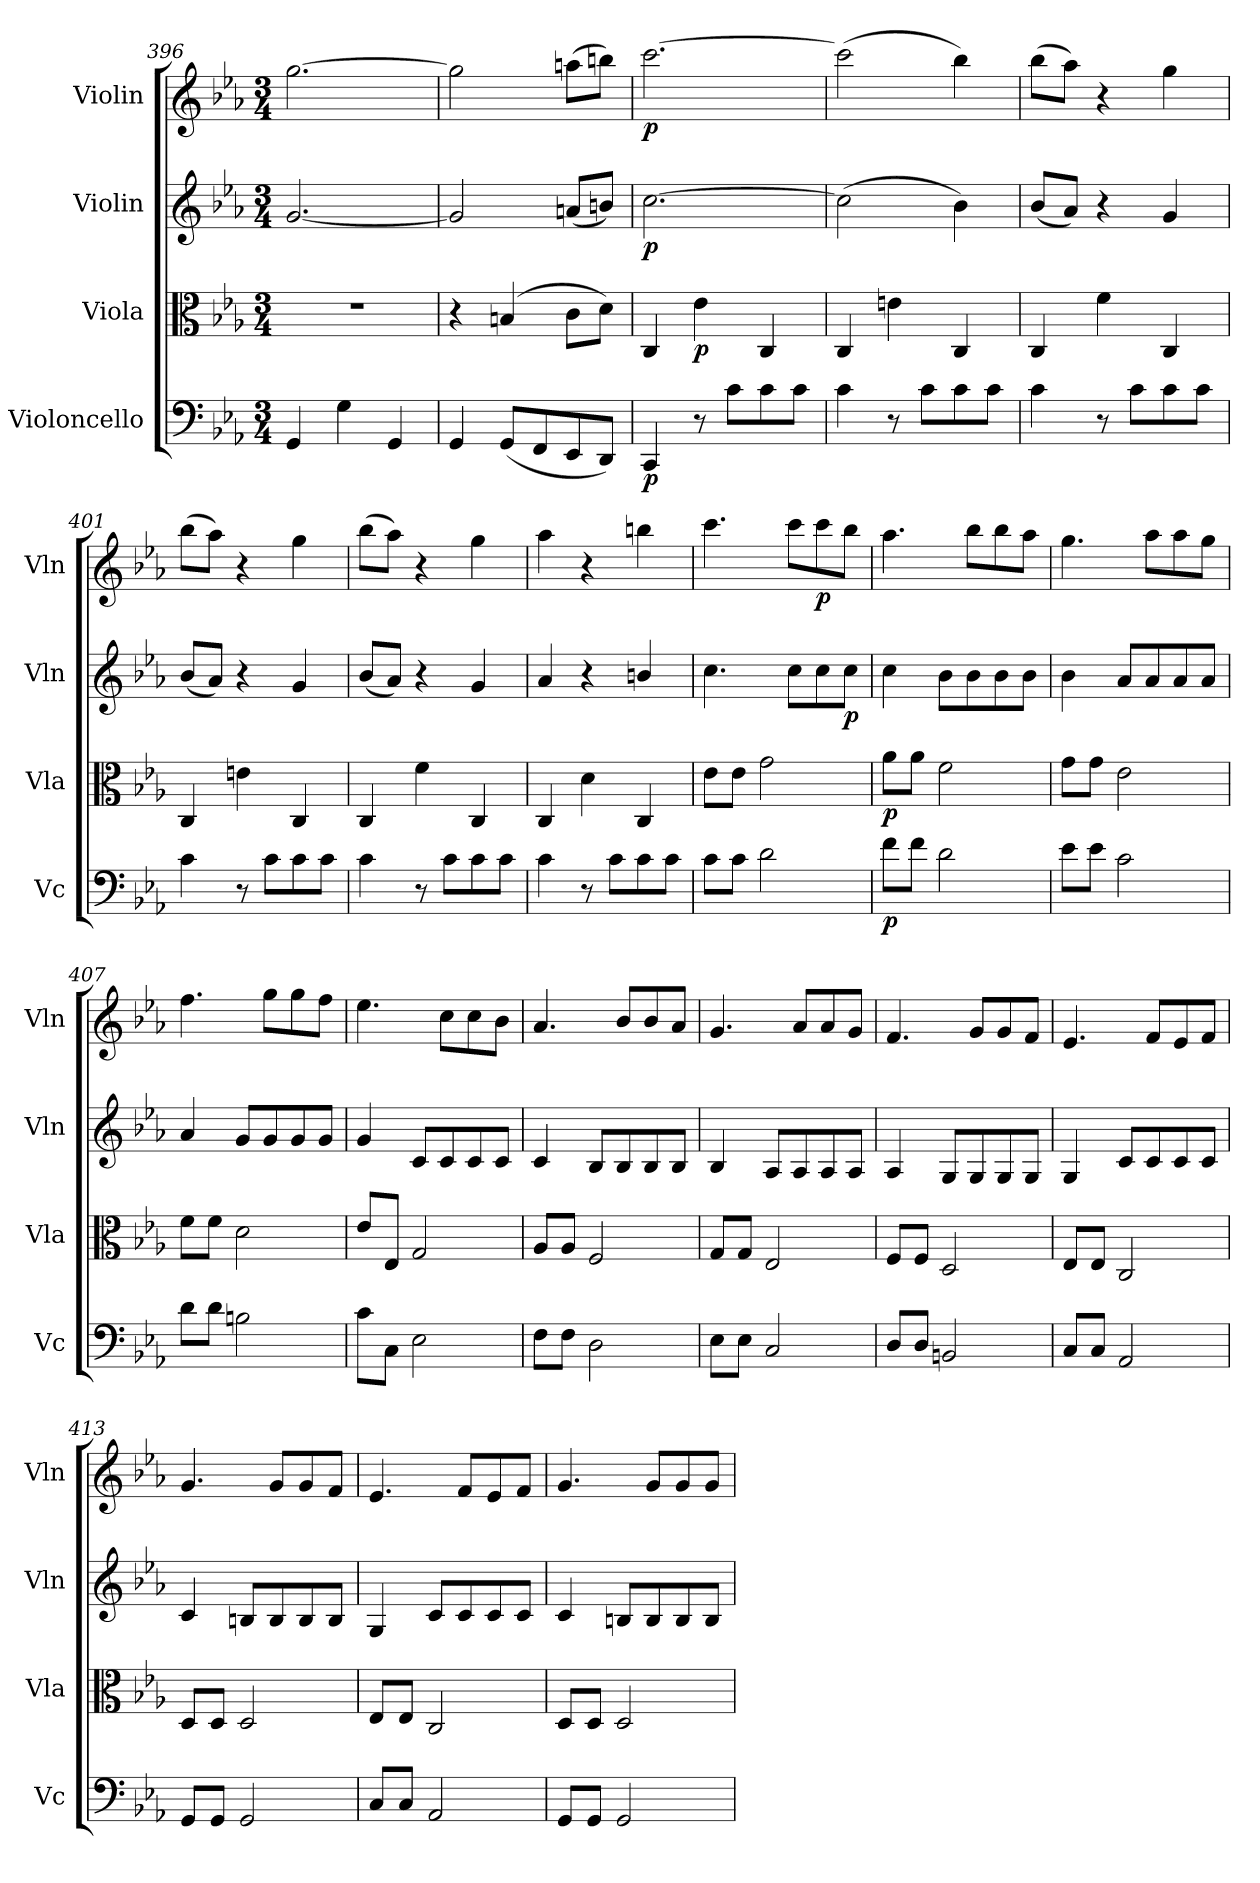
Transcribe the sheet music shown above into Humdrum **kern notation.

**kern	**dynam	**kern	**dynam	**kern	**dynam	**kern	**dynam
*part4	*part4	*part3	*part3	*part2	*part2	*part1	*part1
*staff4	*staff4	*staff3	*staff3	*staff2	*staff2	*staff1	*staff1
*I"Violoncello	*	*I"Viola	*	*I"Violin	*	*I"Violin	*
*I'Vc	*	*I'Vla	*	*I'Vln	*	*I'Vln	*
*clefF4	*	*clefC3	*	*clefG2	*	*clefG2	*
*k[b-e-a-]	*	*k[b-e-a-]	*	*k[b-e-a-]	*	*k[b-e-a-]	*
*M3/4	*	*M3/4	*	*M3/4	*	*M3/4	*
=396	=396	=396	=396	=396	=396	=396	=396
4GG/	.	2.r	.	[2.g/	.	[2.gg\	.
4G\	.	.	.	.	.	.	.
4GG/	.	.	.	.	.	.	.
=397	=397	=397	=397	=397	=397	=397	=397
4GG/	.	4r	.	2g/]	.	2gg\]	.
(8GG/L	.	(4Bn/	.	.	.	.	.
8FF/	.	.	.	.	.	.	.
8EE-/	.	8c\L	.	(8an/L	.	(8aan\L	.
8DD/J)	.	8d\J)	.	8bn/J)	.	8bbn\J)	.
=398	=398	=398	=398	=398	=398	=398	=398
4CC/	p	4C/	.	[2.cc\	p	[2.ccc\	p
8r	.	4e-\	p	.	.	.	.
8c\L	.	.	.	.	.	.	.
8c\	.	4C/	.	.	.	.	.
8c\J	.	.	.	.	.	.	.
=399	=399	=399	=399	=399	=399	=399	=399
4c\	.	4C/	.	(2cc\]	.	(2ccc\]	.
8r	.	4en\	.	.	.	.	.
8c\L	.	.	.	.	.	.	.
8c\	.	4C/	.	4b-\)	.	4bb-\)	.
8c\J	.	.	.	.	.	.	.
=400	=400	=400	=400	=400	=400	=400	=400
4c\	.	4C/	.	(8b-/L	.	(8bb-\L	.
.	.	.	.	8a-/J)	.	8aa-\J)	.
8r	.	4f\	.	4r	.	4r	.
8c\L	.	.	.	.	.	.	.
8c\	.	4C/	.	4g/	.	4gg\	.
8c\J	.	.	.	.	.	.	.
=401	=401	=401	=401	=401	=401	=401	=401
4c\	.	4C/	.	(8b-/L	.	(8bb-\L	.
.	.	.	.	8a-/J)	.	8aa-\J)	.
8r	.	4en\	.	4r	.	4r	.
8c\L	.	.	.	.	.	.	.
8c\	.	4C/	.	4g/	.	4gg\	.
8c\J	.	.	.	.	.	.	.
=402	=402	=402	=402	=402	=402	=402	=402
4c\	.	4C/	.	(8b-/L	.	(8bb-\L	.
.	.	.	.	8a-/J)	.	8aa-\J)	.
8r	.	4f\	.	4r	.	4r	.
8c\L	.	.	.	.	.	.	.
8c\	.	4C/	.	4g/	.	4gg\	.
8c\J	.	.	.	.	.	.	.
=403	=403	=403	=403	=403	=403	=403	=403
4c\	.	4C/	.	4a-/	.	4aa-\	.
8r	.	4d\	.	4r	.	4r	.
8c\L	.	.	.	.	.	.	.
8c\	.	4C/	.	4bn/	.	4bbn\	.
8c\J	.	.	.	.	.	.	.
=404	=404	=404	=404	=404	=404	=404	=404
8c\L	.	8e-\L	.	4.cc\	.	4.ccc\	.
8c\J	.	8e-\J	.	.	.	.	.
2d\	.	2g\	.	.	.	.	.
.	.	.	.	8cc\L	.	8ccc\L	.
.	.	.	.	8cc\	.	8ccc\	p
.	.	.	.	8cc\J	p	8bb-\J	.
=405	=405	=405	=405	=405	=405	=405	=405
8f\L	p	8a-\L	p	4cc\	.	4.aa-\	.
8f\J	.	8a-\J	.	.	.	.	.
2d\	.	2f\	.	8b-\L	.	.	.
.	.	.	.	8b-\	.	8bb-\L	.
.	.	.	.	8b-\	.	8bb-\	.
.	.	.	.	8b-\J	.	8aa-\J	.
=406	=406	=406	=406	=406	=406	=406	=406
8e-\L	.	8g\L	.	4b-\	.	4.gg\	.
8e-\J	.	8g\J	.	.	.	.	.
2c\	.	2e-\	.	8a-/L	.	.	.
.	.	.	.	8a-/	.	8aa-\L	.
.	.	.	.	8a-/	.	8aa-\	.
.	.	.	.	8a-/J	.	8gg\J	.
=407	=407	=407	=407	=407	=407	=407	=407
8d\L	.	8f\L	.	4a-/	.	4.ff\	.
8d\J	.	8f\J	.	.	.	.	.
2Bn\	.	2d\	.	8g/L	.	.	.
.	.	.	.	8g/	.	8gg\L	.
.	.	.	.	8g/	.	8gg\	.
.	.	.	.	8g/J	.	8ff\J	.
=408	=408	=408	=408	=408	=408	=408	=408
8c\L	.	8e-/L	.	4g/	.	4.ee-\	.
8C\J	.	8E-/J	.	.	.	.	.
2E-\	.	2G/	.	8c/L	.	.	.
.	.	.	.	8c/	.	8cc\L	.
.	.	.	.	8c/	.	8cc\	.
.	.	.	.	8c/J	.	8b-\J	.
=409	=409	=409	=409	=409	=409	=409	=409
8F\L	.	8A-/L	.	4c/	.	4.a-/	.
8F\J	.	8A-/J	.	.	.	.	.
2D\	.	2F/	.	8B-/L	.	.	.
.	.	.	.	8B-/	.	8b-/L	.
.	.	.	.	8B-/	.	8b-/	.
.	.	.	.	8B-/J	.	8a-/J	.
=410	=410	=410	=410	=410	=410	=410	=410
8E-\L	.	8G/L	.	4B-/	.	4.g/	.
8E-\J	.	8G/J	.	.	.	.	.
2C/	.	2E-/	.	8A-/L	.	.	.
.	.	.	.	8A-/	.	8a-/L	.
.	.	.	.	8A-/	.	8a-/	.
.	.	.	.	8A-/J	.	8g/J	.
=411	=411	=411	=411	=411	=411	=411	=411
8D/L	.	8F/L	.	4A-/	.	4.f/	.
8D/J	.	8F/J	.	.	.	.	.
2BBn/	.	2D/	.	8G/L	.	.	.
.	.	.	.	8G/	.	8g/L	.
.	.	.	.	8G/	.	8g/	.
.	.	.	.	8G/J	.	8f/J	.
=412	=412	=412	=412	=412	=412	=412	=412
8C/L	.	8E-/L	.	4G/	.	4.e-/	.
8C/J	.	8E-/J	.	.	.	.	.
2AA-/	.	2C/	.	8c/L	.	.	.
.	.	.	.	8c/	.	8f/L	.
.	.	.	.	8c/	.	8e-/	.
.	.	.	.	8c/J	.	8f/J	.
=413	=413	=413	=413	=413	=413	=413	=413
8GG/L	.	8D/L	.	4c/	.	4.g/	.
8GG/J	.	8D/J	.	.	.	.	.
2GG/	.	2D/	.	8Bn/L	.	.	.
.	.	.	.	8B/	.	8g/L	.
.	.	.	.	8B/	.	8g/	.
.	.	.	.	8B/J	.	8f/J	.
=414	=414	=414	=414	=414	=414	=414	=414
8C/L	.	8E-/L	.	4G/	.	4.e-/	.
8C/J	.	8E-/J	.	.	.	.	.
2AA-/	.	2C/	.	8c/L	.	.	.
.	.	.	.	8c/	.	8f/L	.
.	.	.	.	8c/	.	8e-/	.
.	.	.	.	8c/J	.	8f/J	.
=415	=415	=415	=415	=415	=415	=415	=415
8GG/L	.	8D/L	.	4c/	.	4.g/	.
8GG/J	.	8D/J	.	.	.	.	.
2GG/	.	2D/	.	8Bn/L	.	.	.
.	.	.	.	8B/	.	8g/L	.
.	.	.	.	8B/	.	8g/	.
.	.	.	.	8B/J	.	8g/J	.
=	=	=	=	=	=	=	=
*-	*-	*-	*-	*-	*-	*-	*-
